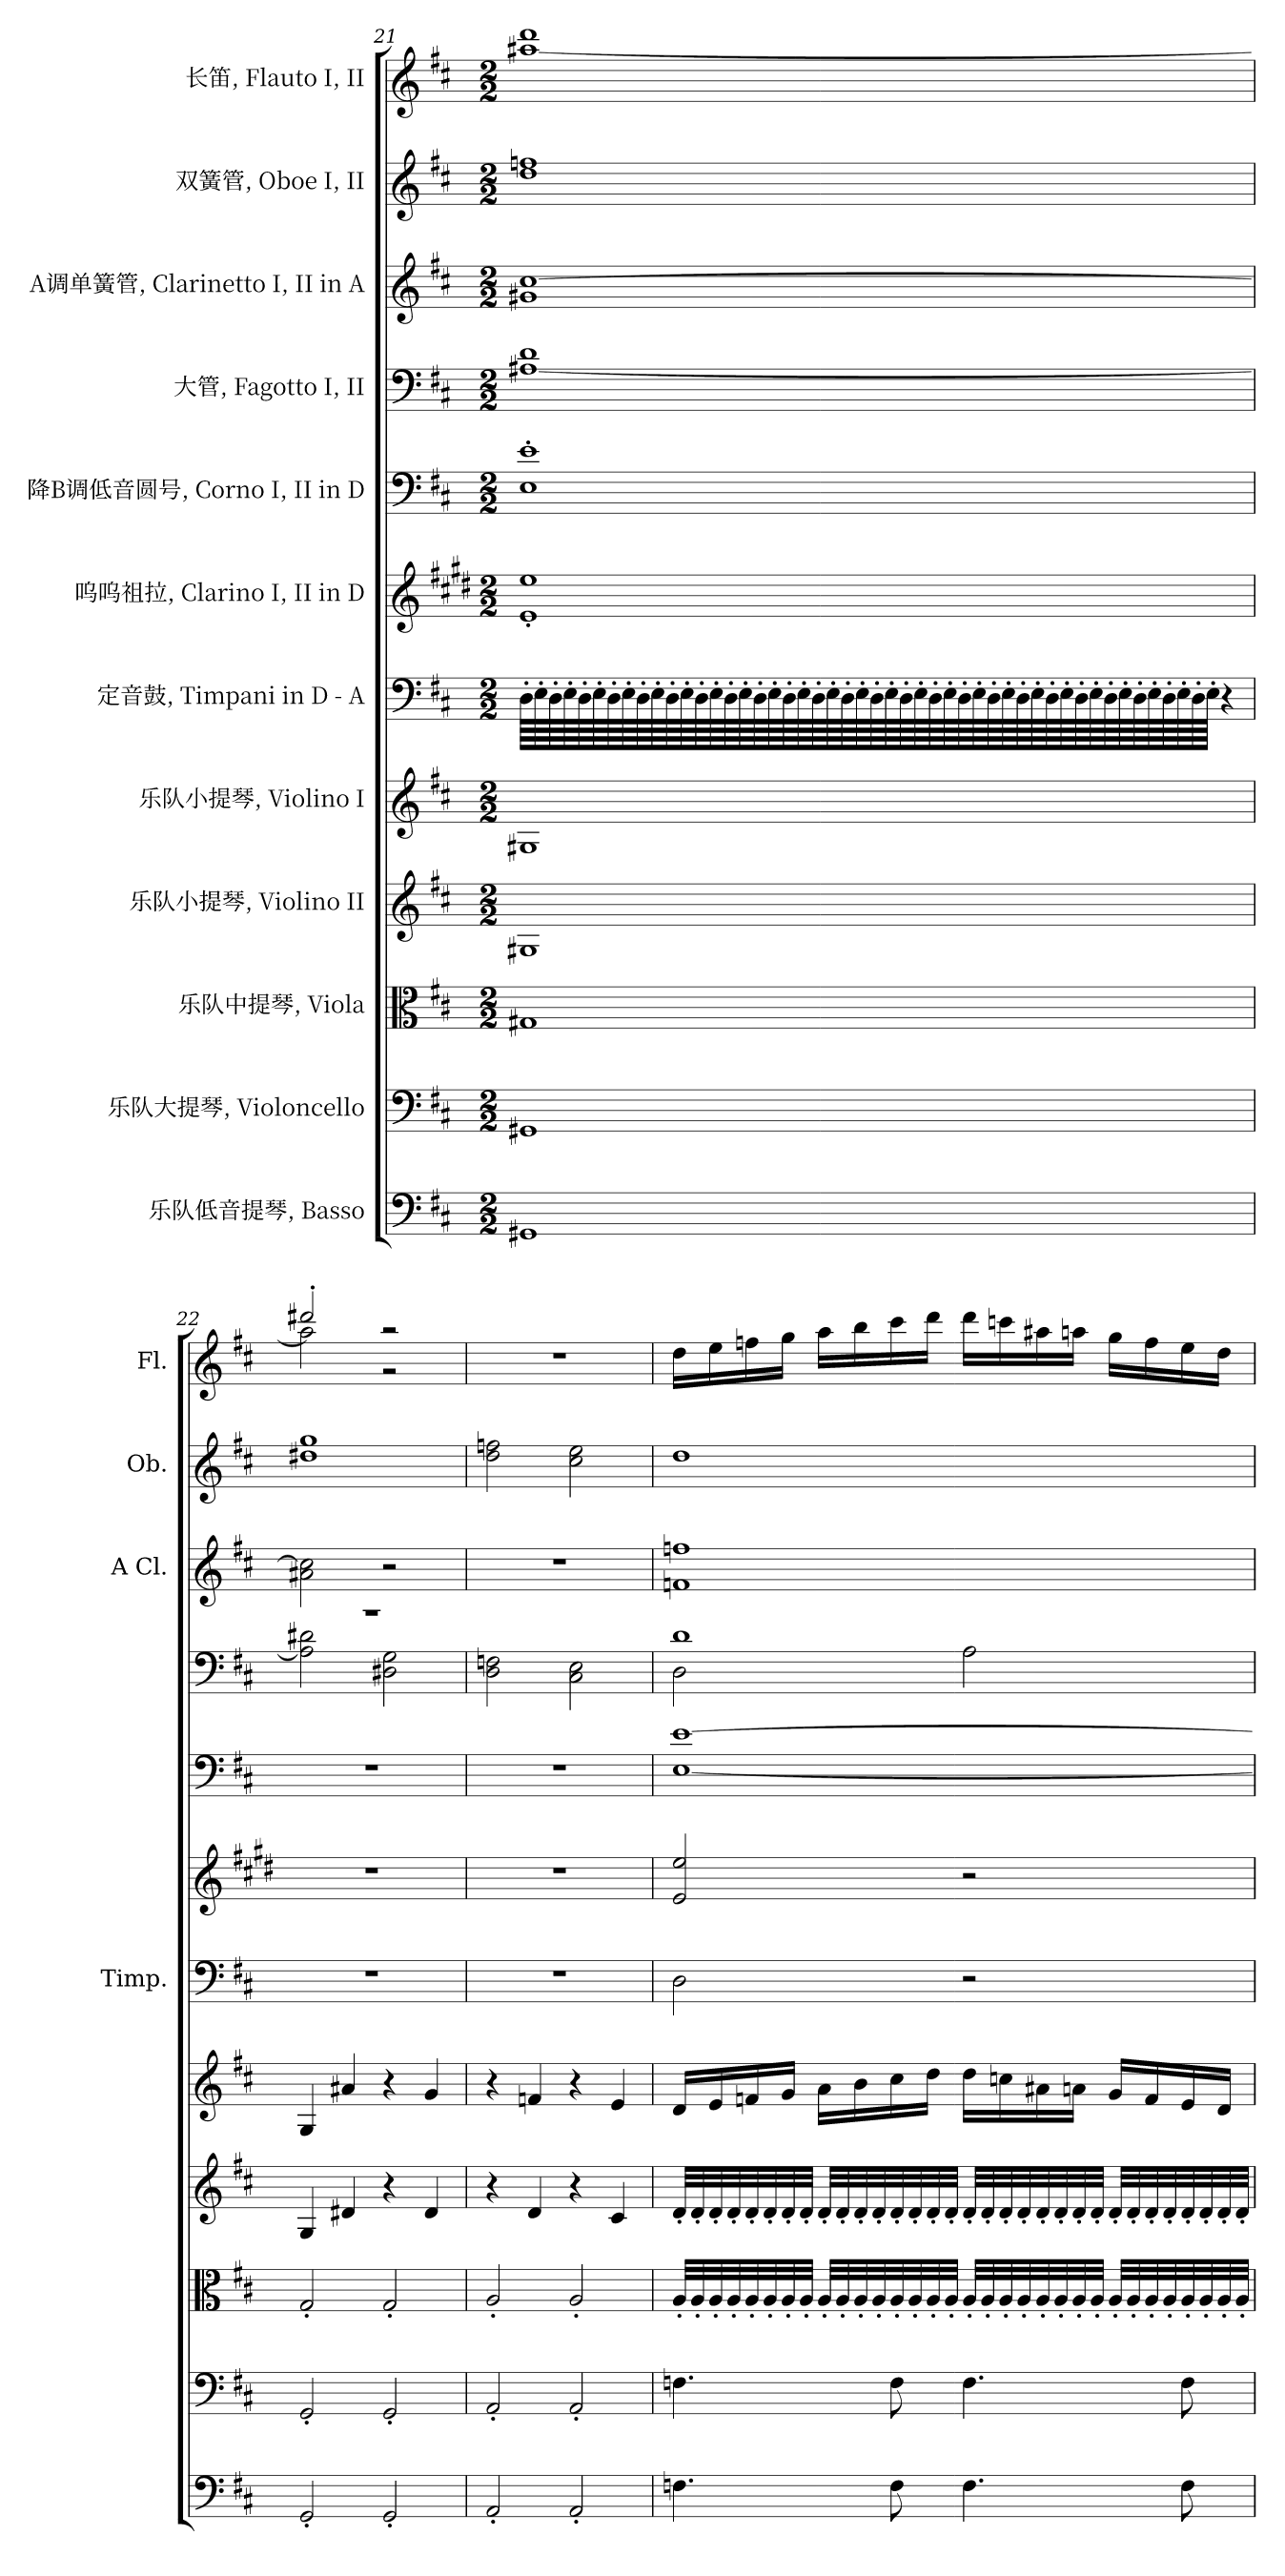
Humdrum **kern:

**kern	**kern	**kern	**kern	**kern	**kern	**kern	**kern	**kern	**kern	**kern	**kern
*part12	*part11	*part10	*part9	*part8	*part7	*part6	*part5	*part4	*part3	*part2	*part1
*staff12	*staff11	*staff10	*staff9	*staff8	*staff7	*staff6	*staff5	*staff4	*staff3	*staff2	*staff1
*I"乐队低音提琴, Basso	*I"乐队大提琴, Violoncello	*I"乐队中提琴, Viola	*I"乐队小提琴, Violino II	*I"乐队小提琴, Violino I	*I"定音鼓, Timpani in D - A	*I"呜呜祖拉, Clarino I, II in D	*I"降B调低音圆号, Corno I, II in D	*I"大管, Fagotto I, II	*I"A调单簧管, Clarinetto I, II in A	*I"双簧管, Oboe I, II	*I"长笛, Flauto I, II
*	*	*	*	*	*I'Timp.	*	*	*	*I'A Cl.	*I'Ob.	*I'Fl.
!!LO:PB:g=z
*clefF4	*clefF4	*clefC3	*clefG2	*clefG2	*clefF4	*clefG2	*clefF4	*clefF4	*clefG2	*clefG2	*clefG2
*ITrd7c12	*	*	*	*	*	*ITrd1c2	*ITrd1c2	*	*ITrd2c3	*	*
*k[f#c#]	*k[f#c#]	*k[f#c#]	*k[f#c#]	*k[f#c#]	*k[f#c#]	*k[f#c#]	*k[]	*k[f#c#]	*k[f#c#g#d#a#]	*k[f#c#]	*k[f#c#]
*M2/2	*M2/2	*M2/2	*M2/2	*M2/2	*M2/2	*M2/2	*M2/2	*M2/2	*M2/2	*M2/2	*M2/2
=21	=21	=21	=21	=21	=21	=21	=21	=21	=21	=21	=21
*	*	*	*	*	*	*	*	*^	*^	*	*^
1GGG#X	1GG#X	1G#X	1G#X	1G#X	64D'\LLLL	1d' 1dd'	1D' 1d'	1d	[1A#X	[1a#	1e#X	1dd 1ffn	1ddd	[1aa#X
.	.	.	.	.	64E'\	.	.	.	.	.	.	.	.	.
.	.	.	.	.	64D'\	.	.	.	.	.	.	.	.	.
.	.	.	.	.	64E'\	.	.	.	.	.	.	.	.	.
.	.	.	.	.	64D'\	.	.	.	.	.	.	.	.	.
.	.	.	.	.	64E'\	.	.	.	.	.	.	.	.	.
.	.	.	.	.	64D'\	.	.	.	.	.	.	.	.	.
.	.	.	.	.	64E'\	.	.	.	.	.	.	.	.	.
.	.	.	.	.	64D'\	.	.	.	.	.	.	.	.	.
.	.	.	.	.	64E'\	.	.	.	.	.	.	.	.	.
.	.	.	.	.	64D'\	.	.	.	.	.	.	.	.	.
.	.	.	.	.	64E'\	.	.	.	.	.	.	.	.	.
.	.	.	.	.	64D'\	.	.	.	.	.	.	.	.	.
.	.	.	.	.	64E'\	.	.	.	.	.	.	.	.	.
.	.	.	.	.	64D'\	.	.	.	.	.	.	.	.	.
.	.	.	.	.	64E'\	.	.	.	.	.	.	.	.	.
.	.	.	.	.	64D'\	.	.	.	.	.	.	.	.	.
.	.	.	.	.	64E'\	.	.	.	.	.	.	.	.	.
.	.	.	.	.	64D'\	.	.	.	.	.	.	.	.	.
.	.	.	.	.	64E'\	.	.	.	.	.	.	.	.	.
.	.	.	.	.	64D'\	.	.	.	.	.	.	.	.	.
.	.	.	.	.	64E'\	.	.	.	.	.	.	.	.	.
.	.	.	.	.	64D'\	.	.	.	.	.	.	.	.	.
.	.	.	.	.	64E'\	.	.	.	.	.	.	.	.	.
.	.	.	.	.	64D'\	.	.	.	.	.	.	.	.	.
.	.	.	.	.	64E'\	.	.	.	.	.	.	.	.	.
.	.	.	.	.	64D'\	.	.	.	.	.	.	.	.	.
.	.	.	.	.	64E'\	.	.	.	.	.	.	.	.	.
.	.	.	.	.	64D'\	.	.	.	.	.	.	.	.	.
.	.	.	.	.	64E'\	.	.	.	.	.	.	.	.	.
.	.	.	.	.	64D'\	.	.	.	.	.	.	.	.	.
.	.	.	.	.	64E'\	.	.	.	.	.	.	.	.	.
.	.	.	.	.	64D'\	.	.	.	.	.	.	.	.	.
.	.	.	.	.	64E'\	.	.	.	.	.	.	.	.	.
.	.	.	.	.	64D'\	.	.	.	.	.	.	.	.	.
.	.	.	.	.	64E'\	.	.	.	.	.	.	.	.	.
.	.	.	.	.	64D'\	.	.	.	.	.	.	.	.	.
.	.	.	.	.	64E'\	.	.	.	.	.	.	.	.	.
.	.	.	.	.	64D'\	.	.	.	.	.	.	.	.	.
.	.	.	.	.	64E'\	.	.	.	.	.	.	.	.	.
.	.	.	.	.	64D'\	.	.	.	.	.	.	.	.	.
.	.	.	.	.	64E'\	.	.	.	.	.	.	.	.	.
.	.	.	.	.	64D'\	.	.	.	.	.	.	.	.	.
.	.	.	.	.	64E'\	.	.	.	.	.	.	.	.	.
.	.	.	.	.	64D'\	.	.	.	.	.	.	.	.	.
.	.	.	.	.	64E'\	.	.	.	.	.	.	.	.	.
.	.	.	.	.	64D'\	.	.	.	.	.	.	.	.	.
.	.	.	.	.	64E'\JJJJ	.	.	.	.	.	.	.	.	.
.	.	.	.	.	4r	.	.	.	.	.	.	.	.	.
*	*	*	*	*	*	*	*	*	*	*v	*v	*	*	*
!!LO:PB:g=z	!!
=22	=22	=22	=22	=22	=22	=22	=22	=22	=22	=22	=22	=22	=22
2GGG'/	2GG'/	2G'/	4G/	4G/	1r	1r	1r	1r	2A#\] 2d#X\	2f##X\ 2a#\]	1dd#X 1gg	2ddd#X'/	2aa#\]
.	.	.	4d#X/	4a#X/	.	.	.	.	.	.	.	.	.
2GGG'/	2GG'/	2G'/	4r	4r	.	.	.	.	2D#X\ 2G\	2r	.	2r	2r
.	.	.	4d#/	4g/	.	.	.	.	.	.	.	.	.
*	*	*	*	*	*	*	*	*v	*v	*	*	*v	*v
=23	=23	=23	=23	=23	=23	=23	=23	=23	=23	=23	=23
2AAA'/	2AA'/	2A'/	4r	4r	1r	1r	1r	2D\ 2Fn\	1r	2dd\ 2ffn\	1r
.	.	.	4d/	4fn/	.	.	.	.	.	.	.
2AAA'/	2AA'/	2A'/	4r	4r	.	.	.	2C#\ 2E\	.	2cc#\ 2ee\	.
.	.	.	4c#/	4e/	.	.	.	.	.	.	.
!!LO:PB:g=z
=24	=24	=24	=24	=24	=24	=24	=24	=24	=24	=24	=24
*	*	*	*	*	*	*	*	*^	*	*	*
4.FFn\	4.Fn\	32A'/LLL	32d'/LLL	16d/LL	2D\	2d/ 2dd/	[1D [1d	1d	2D\	1dn 1ddn	1dd	16dd\LL
.	.	32A'/	32d'/	.	.	.	.	.	.	.	.	.
.	.	32A'/	32d'/	16e/	.	.	.	.	.	.	.	16ee\
.	.	32A'/	32d'/	.	.	.	.	.	.	.	.	.
.	.	32A'/	32d'/	16fn/	.	.	.	.	.	.	.	16ffn\
.	.	32A'/	32d'/	.	.	.	.	.	.	.	.	.
.	.	32A'/	32d'/	16g/JJ	.	.	.	.	.	.	.	16gg\JJ
.	.	32A'/JJJ	32d'/JJJ	.	.	.	.	.	.	.	.	.
.	.	32A'/LLL	32d'/LLL	16a\LL	.	.	.	.	.	.	.	16aa\LL
.	.	32A'/	32d'/	.	.	.	.	.	.	.	.	.
.	.	32A'/	32d'/	16b\	.	.	.	.	.	.	.	16bb\
.	.	32A'/	32d'/	.	.	.	.	.	.	.	.	.
8FF\	8F\	32A'/	32d'/	16cc#\	.	.	.	.	.	.	.	16ccc#\
.	.	32A'/	32d'/	.	.	.	.	.	.	.	.	.
.	.	32A'/	32d'/	16dd\JJ	.	.	.	.	.	.	.	16ddd\JJ
.	.	32A'/JJJ	32d'/JJJ	.	.	.	.	.	.	.	.	.
4.FF\	4.F\	32A'/LLL	32d'/LLL	16dd\LL	2r	2r	.	.	2A\	.	.	16ddd\LL
.	.	32A'/	32d'/	.	.	.	.	.	.	.	.	.
.	.	32A'/	32d'/	16ccn\	.	.	.	.	.	.	.	16cccn\
.	.	32A'/	32d'/	.	.	.	.	.	.	.	.	.
.	.	32A'/	32d'/	16a#X\	.	.	.	.	.	.	.	16aa#X\
.	.	32A'/	32d'/	.	.	.	.	.	.	.	.	.
.	.	32A'/	32d'/	16an\JJ	.	.	.	.	.	.	.	16aan\JJ
.	.	32A'/JJJ	32d'/JJJ	.	.	.	.	.	.	.	.	.
.	.	32A'/LLL	32d'/LLL	16g/LL	.	.	.	.	.	.	.	16gg\LL
.	.	32A'/	32d'/	.	.	.	.	.	.	.	.	.
.	.	32A'/	32d'/	16f/	.	.	.	.	.	.	.	16ff\
.	.	32A'/	32d'/	.	.	.	.	.	.	.	.	.
8FF\	8F\	32A'/	32d'/	16e/	.	.	.	.	.	.	.	16ee\
.	.	32A'/	32d'/	.	.	.	.	.	.	.	.	.
.	.	32A'/	32d'/	16d/JJ	.	.	.	.	.	.	.	16dd\JJ
.	.	32A'/JJJ	32d'/JJJ	.	.	.	.	.	.	.	.	.
*	*	*	*	*	*	*	*	*v	*v	*	*	*
=	=	=	=	=	=	=	=	=	=	=	=
*-	*-	*-	*-	*-	*-	*-	*-	*-	*-	*-	*-
